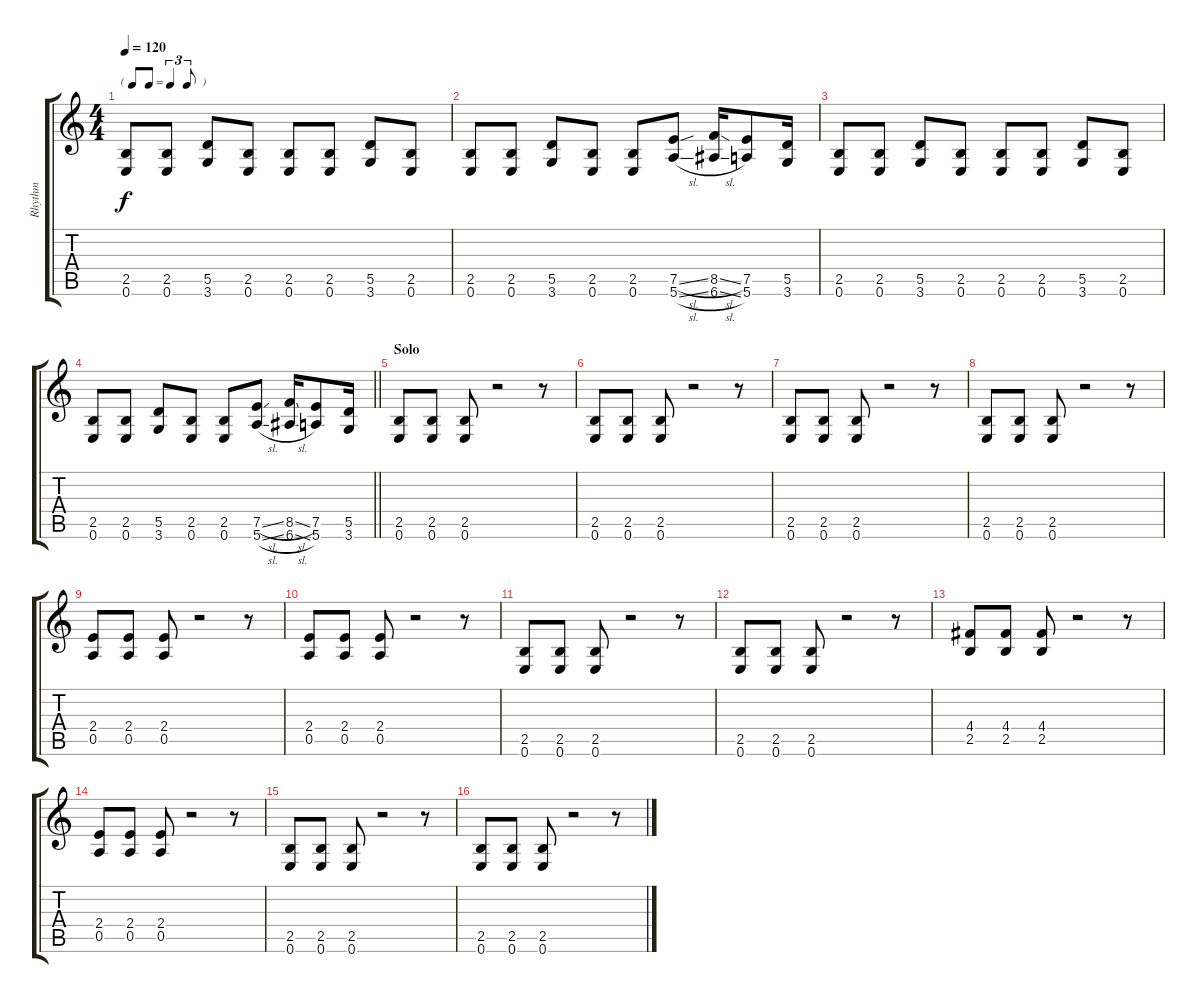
\track ("Rhythm" "Rhythm") {instrument distortionguitar}
\staff {score tabs}
\tuning (E4 B3 G3 D3 A2 E2) {hide}
\ts (4 4)
\tf triplet8th
\tempo 120
\clef g2
\ks c
(2.5 0.6).8{dy f} (2.5 0.6).8 (5.5 3.6).8 (2.5 0.6).8 (2.5 0.6).8 (2.5 0.6).8 (5.5 3.6).8 (2.5 0.6).8 |
(2.5 0.6).8 (2.5 0.6).8 (5.5 3.6).8 (2.5 0.6).8 (2.5 0.6).8 (7.5{sl} 5.6{sl}).8 (8.5{sl} 6.6{sl}).16 (7.5 5.6).8 (5.5 3.6).16 |
(2.5 0.6).8 (2.5 0.6).8 (5.5 3.6).8 (2.5 0.6).8 (2.5 0.6).8 (2.5 0.6).8 (5.5 3.6).8 (2.5 0.6).8 |
\barLineRight lightlight
(2.5 0.6).8 (2.5 0.6).8 (5.5 3.6).8 (2.5 0.6).8 (2.5 0.6).8 (7.5{sl} 5.6{sl}).8 (8.5{sl} 6.6{sl}).16 (7.5 5.6).8 (5.5 3.6).16 |
\section ("" "Solo")
(2.5 0.6).8 (2.5 0.6).8 (2.5 0.6).8 r.2 r.8 |
(2.5 0.6).8 (2.5 0.6).8 (2.5 0.6).8 r.2 r.8 |
(2.5 0.6).8 (2.5 0.6).8 (2.5 0.6).8 r.2 r.8 |
(2.5 0.6).8 (2.5 0.6).8 (2.5 0.6).8 r.2 r.8 |
(2.4 0.5).8 (2.4 0.5).8 (2.4 0.5).8 r.2 r.8 |
(2.4 0.5).8 (2.4 0.5).8 (2.4 0.5).8 r.2 r.8 |
(2.5 0.6).8 (2.5 0.6).8 (2.5 0.6).8 r.2 r.8 |
(2.5 0.6).8 (2.5 0.6).8 (2.5 0.6).8 r.2 r.8 |
(4.4 2.5).8 (4.4 2.5).8 (4.4 2.5).8 r.2 r.8 |
(2.4 0.5).8 (2.4 0.5).8 (2.4 0.5).8 r.2 r.8 |
(2.5 0.6).8 (2.5 0.6).8 (2.5 0.6).8 r.2 r.8 |
(2.5 0.6).8 (2.5 0.6).8 (2.5 0.6).8 r.2 r.8
